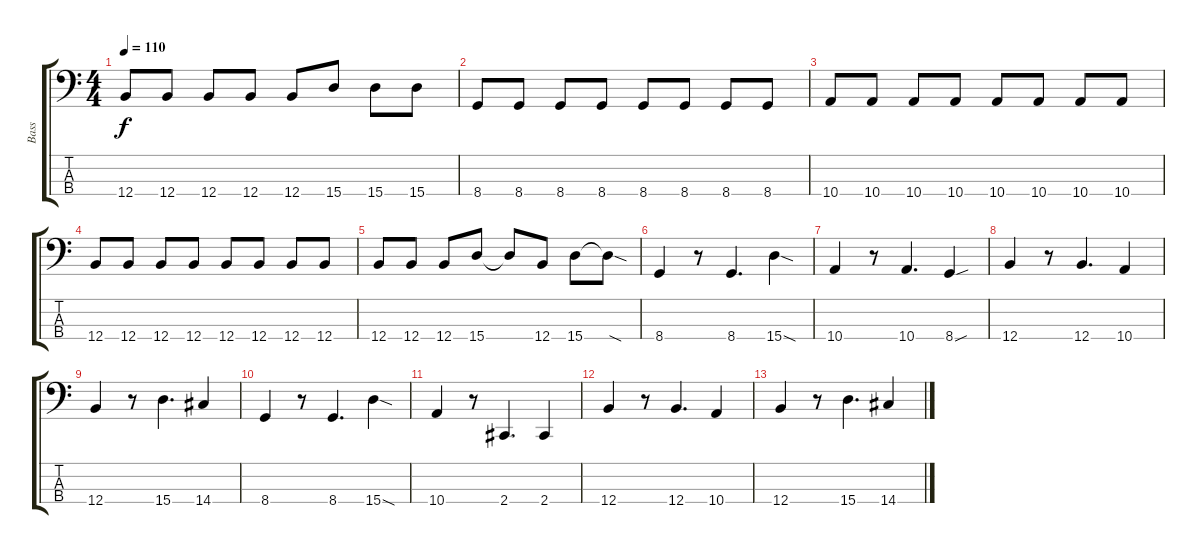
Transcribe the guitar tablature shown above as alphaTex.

\track ("Bass" "Bass") {instrument electricbasspick}
\staff {score tabs}
\tuning (E2 B1 Gb1 B0) {hide}
\ts (4 4)
\tempo 110
\clef f4
\ks c
12.4.8{dy f} 12.4.8 12.4.8 12.4.8 12.4.8 15.4.8 15.4.8 15.4.8 |
8.4.8 8.4.8 8.4.8 8.4.8 8.4.8 8.4.8 8.4.8 8.4.8 |
10.4.8 10.4.8 10.4.8 10.4.8 10.4.8 10.4.8 10.4.8 10.4.8 |
12.4.8 12.4.8 12.4.8 12.4.8 12.4.8 12.4.8 12.4.8 12.4.8 |
12.4.8 12.4.8 12.4.8 15.4.8 15.4{t}.8 12.4.8 15.4.8 15.4{sod t}.8 |
8.4.4 r.8 8.4.4{d} 15.4{sod}.4 |
10.4.4 r.8 10.4.4{d} 8.4{sou}.4 |
12.4.4 r.8 12.4.4{d} 10.4.4 |
12.4.4 r.8 15.4.4{d} 14.4.4 |
8.4.4 r.8 8.4.4{d} 15.4{sod}.4 |
10.4.4 r.8 2.4.4{d} 2.4.4 |
12.4.4 r.8 12.4.4{d} 10.4.4 |
12.4.4 r.8 15.4.4{d} 14.4.4
